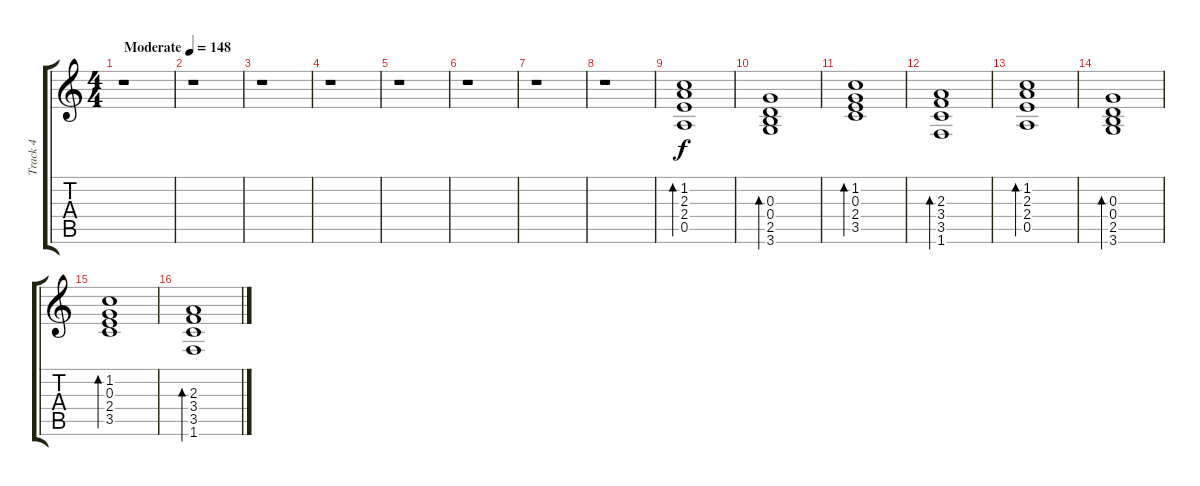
\track ("Track 4" "Track 4") {instrument overdrivenguitar}
\staff {score tabs}
\tuning (E4 B3 G3 D3 A2 E2) {hide}
\ts (4 4)
\tempo (148 "Moderate")
\clef g2
\ks c
r.1{dy f instrument overdrivenguitar} |
r.1 |
r.1 |
r.1 |
r.1 |
r.1 |
r.1 |
r.1 |
(1.2 2.3 2.4 0.5).1{bd 240} |
(0.3 0.4 2.5 3.6).1{bd 240} |
(1.2 0.3 2.4 3.5).1{bd 240} |
(2.3 3.4 3.5 1.6).1{bd 240} |
(1.2 2.3 2.4 0.5).1{bd 240} |
(0.3 0.4 2.5 3.6).1{bd 240} |
(1.2 0.3 2.4 3.5).1{bd 240} |
(2.3 3.4 3.5 1.6).1{bd 240}
